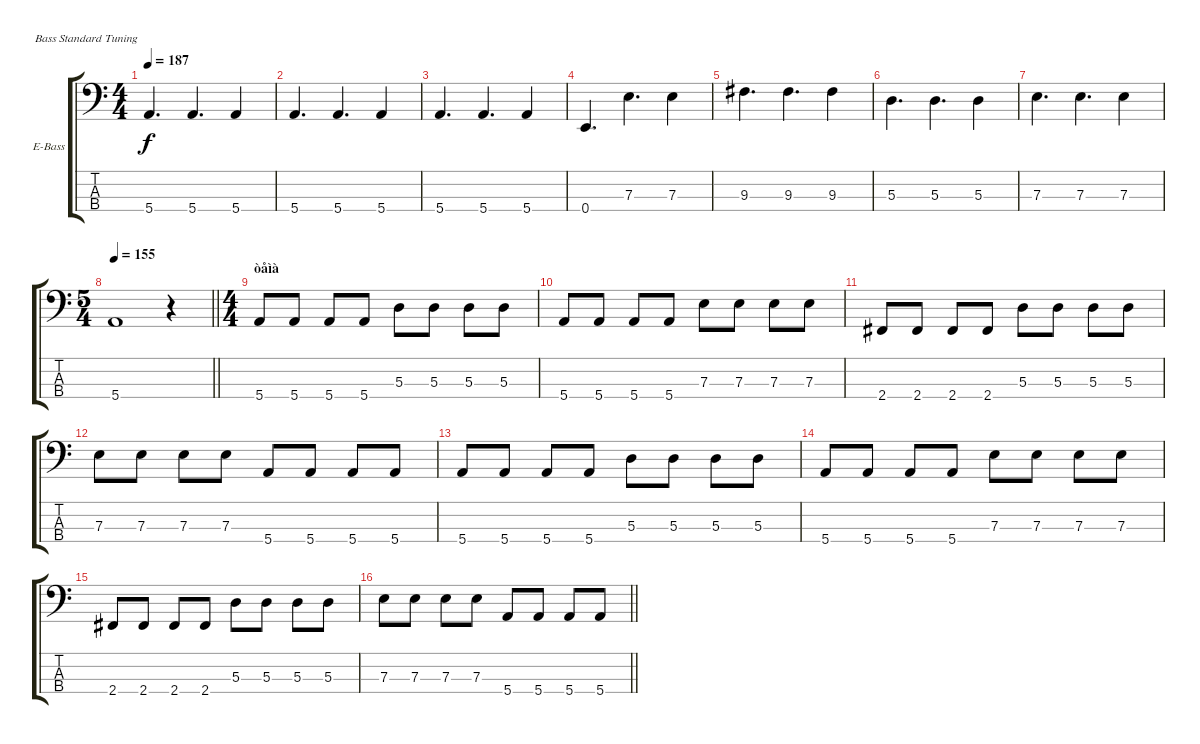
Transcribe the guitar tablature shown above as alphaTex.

\bracketExtendMode groupsimilarinstruments
\firstSystemTrackNameOrientation horizontal
\otherSystemsTrackNameOrientation horizontal
\track ("bass" "E-Bass") {instrument electricbassfinger}
\staff {score tabs}
\tuning (G2 D2 A1 E1)
\ts (4 4)
\tempo 187
\clef f4
\ks c
5.4.4{d dy f} 5.4.4{d} 5.4.4 |
5.4.4{d} 5.4.4{d} 5.4.4 |
5.4.4{d} 5.4.4{d} 5.4.4 |
0.4.4{d} 7.3.4{d} 7.3.4 |
9.3.4{d} 9.3.4{d} 9.3.4 |
5.3.4{d} 5.3.4{d} 5.3.4 |
7.3.4{d} 7.3.4{d} 7.3.4 |
\ts (5 4)
\beaming (8 6 4)
\tempo 155
\barLineRight lightlight
5.4.1 r.4 |
\ts (4 4)
\beaming (8 2 2 2 2)
\section ("" "òåìà")
5.4.8 5.4.8 5.4.8 5.4.8 5.3.8 5.3.8 5.3.8 5.3.8 |
5.4.8 5.4.8 5.4.8 5.4.8 7.3.8 7.3.8 7.3.8 7.3.8 |
2.4.8 2.4.8 2.4.8 2.4.8 5.3.8 5.3.8 5.3.8 5.3.8 |
7.3.8 7.3.8 7.3.8 7.3.8 5.4.8 5.4.8 5.4.8 5.4.8 |
5.4.8 5.4.8 5.4.8 5.4.8 5.3.8 5.3.8 5.3.8 5.3.8 |
5.4.8 5.4.8 5.4.8 5.4.8 7.3.8 7.3.8 7.3.8 7.3.8 |
2.4.8 2.4.8 2.4.8 2.4.8 5.3.8 5.3.8 5.3.8 5.3.8 |
\barLineRight lightlight
7.3.8 7.3.8 7.3.8 7.3.8 5.4.8 5.4.8 5.4.8 5.4.8
